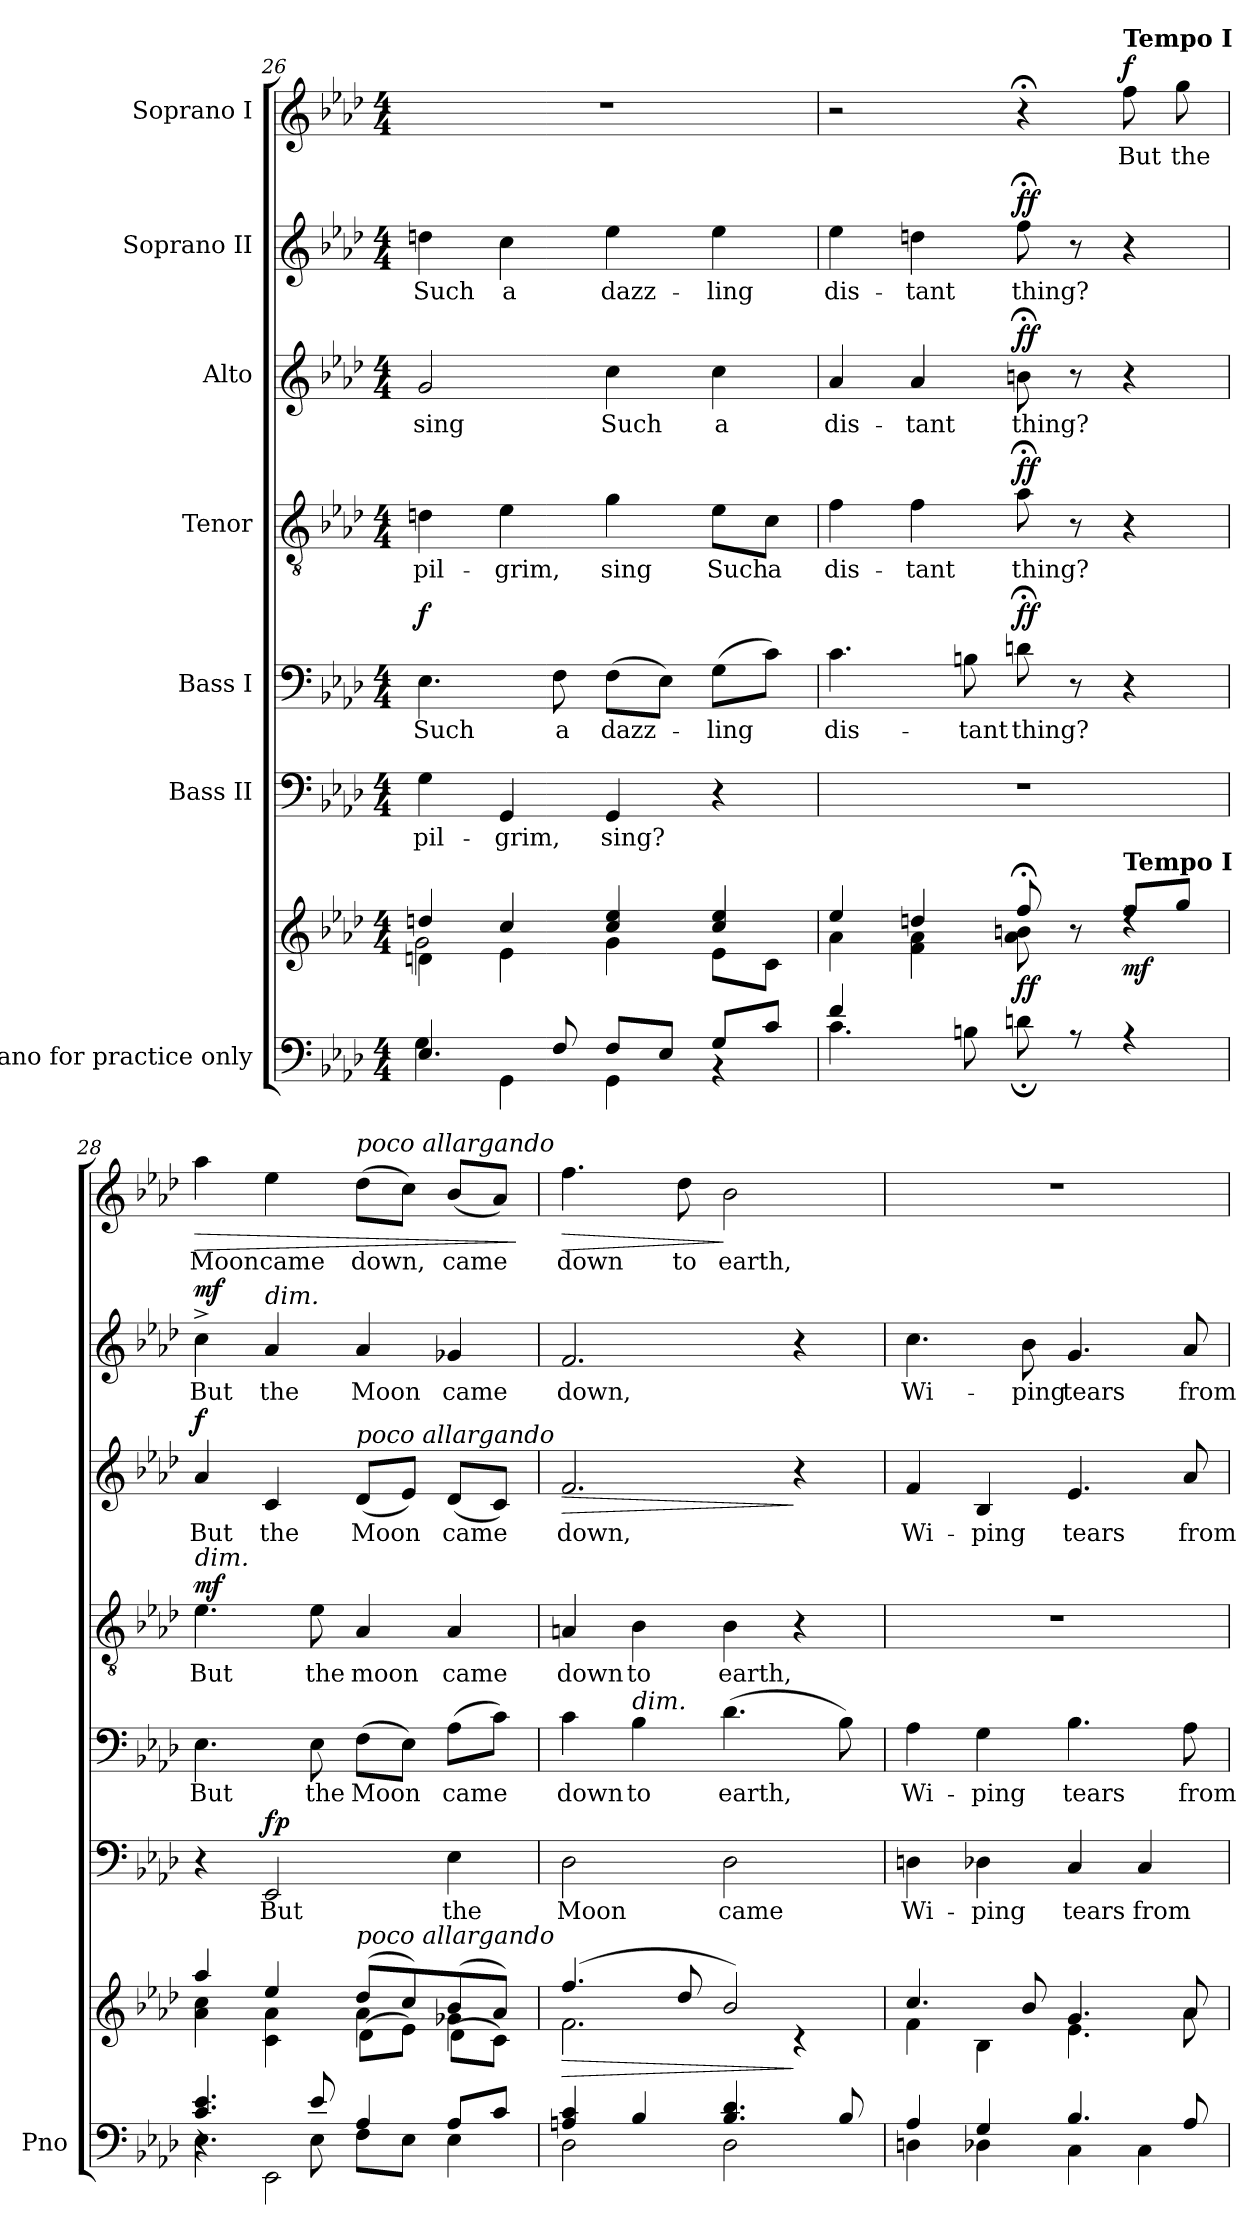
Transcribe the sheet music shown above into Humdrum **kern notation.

**kern	**kern	**dynam	**kern	**text	**dynam	**kern	**text	**dynam	**kern	**text	**dynam	**kern	**text	**dynam	**kern	**text	**dynam	**kern	**text	**dynam
*part7	*part7	*part7	*part6	*part6	*part6	*part5	*part5	*part5	*part4	*part4	*part4	*part3	*part3	*part3	*part2	*part2	*part2	*part1	*part1	*part1
*staff8	*staff7	*staff7/8	*staff6	*staff6	*staff6	*staff5	*staff5	*staff5	*staff4	*staff4	*staff4	*staff3	*staff3	*staff3	*staff2	*staff2	*staff2	*staff1	*staff1	*staff1
*I"Piano for practice only	*	*	*I"Bass II	*	*	*I"Bass I	*	*	*I"Tenor	*	*	*I"Alto	*	*	*I"Soprano II	*	*	*I"Soprano I	*	*
*I'Pno	*	*	*	*	*	*	*	*	*	*	*	*	*	*	*	*	*	*	*	*
*clefF4	*clefG2	*	*clefF4	*	*	*clefF4	*	*	*clefGv2	*	*	*clefG2	*	*	*clefG2	*	*	*clefG2	*	*
*k[b-e-a-d-]	*k[b-e-a-d-]	*	*k[b-e-a-d-]	*	*	*k[b-e-a-d-]	*	*	*k[b-e-a-d-]	*	*	*k[b-e-a-d-]	*	*	*k[b-e-a-d-]	*	*	*k[b-e-a-d-]	*	*
*M4/4	*M4/4	*	*M4/4	*	*	*M4/4	*	*	*M4/4	*	*	*M4/4	*	*	*M4/4	*	*	*M4/4	*	*
=26	=26	=26	=26	=26	=26	=26	=26	=26	=26	=26	=26	=26	=26	=26	=26	=26	=26	=26	=26	=26
*^	*^	*	*	*	*	*	*	*	*	*	*	*	*	*	*	*	*	*	*	*
*	*	*	*^	*	*	*	*	*	*	*	*	*	*	*	*	*	*	*	*	*	*	*
!	!	!	!	!	!	!	!LO:LY:b	!	!	!LO:LY:b	!LO:DY:a	!	!LO:LY:b	!	!	!LO:LY:b	!	!	!LO:LY:b	!	!	!	!
4.E-/	4G\	4ddn/	4dn\	2g\	.	4G\	pil-	.	4.E-\	Such	f	4dn\	pil-	.	2g/	sing	.	4ddn\	Such	.	1r	.	.
!	!	!	!	!	!	!	!LO:LY:b	!	!	!	!	!	!LO:LY:b	!	!	!	!	!	!LO:LY:b	!	!	!	!
.	4GG\	4cc/	4e-\	.	.	4GG/	-grim,	.	.	.	.	4e-\	-grim,	.	.	.	.	4cc\	a	.	.	.	.
!	!	!	!	!	!	!	!	!	!	!LO:LY:b	!	!	!	!	!	!	!	!	!	!	!	!	!
8F/	.	.	.	.	.	.	.	.	8F\	a	.	.	.	.	.	.	.	.	.	.	.	.	.
!	!	!	!	!	!	!	!LO:LY:b	!	!	!LO:LY:b	!	!	!LO:LY:b	!	!	!LO:LY:b	!	!	!LO:LY:b	!	!	!	!
8F/L	4GG\	4cc/ 4ee-/	4g\	2ryy	.	4GG/	sing?	.	(>8F\L	dazz-	.	4g\	sing	.	4cc\	Such	.	4ee-\	dazz-	.	.	.	.
8E-/J	.	.	.	.	.	.	.	.	8E-\J)	.	.	.	.	.	.	.	.	.	.	.	.	.	.
!	!	!	!	!	!	!	!	!	!	!LO:LY:b	!	!	!LO:LY:b	!	!	!LO:LY:b	!	!	!LO:LY:b	!	!	!	!
8G/L	4r	4cc/ 4ee-/	8e-\L	.	.	4r	.	.	(>8G\L	-ling	.	8e-\L	Such	.	4cc\	a	.	4ee-\	-ling	.	.	.	.
!	!	!	!	!	!	!	!	!	!	!	!	!	!LO:LY:b	!	!	!	!	!	!	!	!	!	!
8c/J	.	.	8c\J	.	.	.	.	.	8c\J)	.	.	8c\J	a	.	.	.	.	.	.	.	.	.	.
*	*	*	*v	*v	*	*	*	*	*	*	*	*	*	*	*	*	*	*	*	*	*	*	*
=27	=27	=27	=27	=27	=27	=27	=27	=27	=27	=27	=27	=27	=27	=27	=27	=27	=27	=27	=27	=27	=27	=27
!	!	!	!	!	!	!	!	!	!LO:LY:b	!	!	!LO:LY:b	!	!	!LO:LY:b	!	!	!LO:LY:b	!	!	!	!
4f/	4.c\	4ee-/	4a-\	.	1r	.	.	4.c\	dis-	.	4f\	dis-	.	4a-/	dis-	.	4ee-\	dis-	.	2r	.	.
!	!	!	!	!	!	!	!	!	!	!	!	!LO:LY:b	!	!	!LO:LY:b	!	!	!LO:LY:b	!	!	!	!
4ryy	.	4ddn/	4f\ 4a-\	.	.	.	.	.	.	.	4f\	-tant	.	4a-/	-tant	.	4ddn\	-tant	.	.	.	.
!	!	!	!	!	!	!	!	!	!LO:LY:b	!	!	!	!	!	!	!	!	!	!	!	!	!
.	8Bn\	.	.	.	.	.	.	8Bn\	-tant	.	.	.	.	.	.	.	.	.	.	.	.	.
!	!	!	!	!LO:DY:b	!	!	!	!	!LO:LY:b	!LO:DY:a	!	!LO:LY:b	!LO:DY:a	!	!LO:LY:b	!LO:DY:a	!	!LO:LY:b	!LO:DY:a	!	!	!
2ryy	8dn;<\	8ff;</	8a-\ 8bn\	ff	.	.	.	8dn;<\	thing?	ff	8a-;<\	thing?	ff	8bn;<\	thing?	ff	8ff;<\	thing?	ff	4r;<	.	.
.	8rA	8r	8ryy	.	.	.	.	8r	.	.	8r	.	.	8r	.	.	8r	.	.	.	.	.
!	!	!	!	!	!	!	!	!	!	!	!	!	!	!	!	!	!	!	!	!LO:TX:a:B:t=Tempo I	!	!
!	!	!LO:TX:a:B:t=Tempo I	!	!	!	!	!	!	!	!	!	!	!	!	!	!	!	!	!	!	!	!
!	!	!	!	!LO:DY:b	!	!	!	!	!	!	!	!	!	!	!	!	!	!	!	!	!LO:LY:b	!LO:DY:a
.	4rA	8ff/L	4rdd	mf	.	.	.	4r	.	.	4r	.	.	4r	.	.	4r	.	.	8ff\	But	f
!	!	!	!	!	!	!	!	!	!	!	!	!	!	!	!	!	!	!	!	!	!LO:LY:b	!
.	.	8gg/J	.	.	.	.	.	.	.	.	.	.	.	.	.	.	.	.	.	8gg\	the	.
!!LO:LB:g=z
=28	=28	=28	=28	=28	=28	=28	=28	=28	=28	=28	=28	=28	=28	=28	=28	=28	=28	=28	=28	=28	=28	=28
*	*^	*	*^	*	*	*	*	*	*	*	*	*	*	*	*	*	*	*	*	*	*	*
!	!	!	!	!	!	!	!	!	!	!	!	!	!LO:TX:a:i:t=dim.	!	!	!	!	!	!	!	!	!	!	!
!	!	!	!	!	!	!	!	!	!	!	!LO:LY:b	!LO:DY:a	!	!LO:LY:b	!	!	!LO:LY:b	!	!	!LO:LY:b	!	!	!LO:LY:b	!LO:HP:b
!	!	!	!	!	!	!	!	!	!	!	!	!LO:DY:n=1:a	!	!	!LO:DY:a	!	!	!LO:DY:a	!	!	!LO:DY:a	!	!	!
4.c/ 4.e-/	4r	4.E-\	4aa-/	4a-\ 4cc\	2ryy	.	4r	.	.	4.E-\	But	f other-dynamics	4.e-\	But	mf	4a-/	But	f	4cc^\	But	mf	4aa-\	Moon	>
!	!	!	!	!	!	!	!	!	!	!	!	!	!	!	!	!	!	!	!LO:TX:a:i:t=dim.	!	!	!	!	!
!	!	!	!	!	!	!	!	!LO:LY:b	!LO:DY:a	!	!	!	!	!	!	!	!LO:LY:b	!	!	!LO:LY:b	!	!	!LO:LY:b	!
.	2EE-\	.	4ee-/	4c\ 4a-\	.	.	2EE-/	But	fp	.	.	.	.	.	.	4c/	the	.	4a-/	the	.	4ee-\	came	.
!	!	!	!	!	!	!	!	!	!	!	!LO:LY:b	!	!	!LO:LY:b	!	!	!	!	!	!	!	!	!	!
8e-/	.	8E-\	.	.	.	.	.	.	.	8E-\	the	.	8e-\	the	.	.	.	.	.	.	.	.	.	.
!	!	!	!	!	!	!	!	!	!	!	!	!	!	!	!	!	!	!	!	!	!	!LO:TX:a:i:t=poco allargando	!	!
!	!	!	!	!	!	!	!	!	!	!	!	!	!	!	!	!LO:TX:a:i:t=poco allargando	!	!	!	!	!	!	!	!
!	!	!	!LO:TX:a:i:t=poco allargando	!	!	!	!	!	!	!	!	!	!	!	!	!	!	!	!	!	!	!	!	!
!	!	!	!	!	!	!	!	!	!	!	!LO:LY:b	!	!	!LO:LY:b	!	!	!LO:LY:b	!	!	!LO:LY:b	!	!	!LO:LY:b	!
4A-/	.	8F\L	(>8dd-/L	4a-\	(<8d-\L	.	.	.	.	(>8F\L	Moon	.	4A-/	moon	.	(<8d-/L	Moon	.	4a-/	Moon	.	(>8dd-\L	down,	.
.	.	8E-\J	8cc/)	.	8e-\J)	.	.	.	.	8E-\J)	.	.	.	.	.	8e-/J)	.	.	.	.	.	8cc\J)	.	.
!	!	!	!	!	!	!	!	!LO:LY:b	!	!	!LO:LY:b	!	!	!LO:LY:b	!	!	!LO:LY:b	!	!	!LO:LY:b	!	!	!LO:LY:b	!
8A-/L	4E-\	4ryy	(>8b-/	4g-X\	(<8d-\L	.	4E-\	the	.	(>8A-\L	came	.	4A-/	came	.	(<8d-/L	came	.	4g-X/	came	.	(<8b-/L	came	.
8c/J	.	.	8a-/J)	.	8c\J)	.	.	.	.	8c\J)	.	.	.	.	.	8c/J)	.	.	.	.	.	8a-/J)	.	.
*v	*v	*v	*	*	*	*	*	*	*	*	*	*	*	*	*	*	*	*	*	*	*	*	*	*
*	*v	*v	*v	*	*	*	*	*	*	*	*	*	*	*	*	*	*	*	*	*	*	*
.	.	.	.	.	.	.	.	.	.	.	.	.	.	.	.	.	.	.	.	]
=29	=29	=29	=29	=29	=29	=29	=29	=29	=29	=29	=29	=29	=29	=29	=29	=29	=29	=29	=29	=29
*^	*	*	*	*	*	*	*	*	*	*	*	*	*	*	*	*	*	*	*	*
!	!	!	!LO:HP:b	!	!LO:LY:b	!	!	!LO:LY:b	!	!	!LO:LY:b	!	!	!LO:LY:b	!LO:HP:b	!	!LO:LY:b	!	!	!LO:LY:b	!LO:HP:b
*	*	*^	*	*	*	*	*	*	*	*	*	*	*	*	*	*	*	*	*	*	*
4An/ 4c/	2D-\	(>4.ff/	2.f\	>	2D-\	Moon	.	4c\	down	.	4An/	down	.	2.f/	down,	>	2.f/	down,	.	4.ff\	down	>
!	!	!	!	!	!	!	!	!LO:TX:a:i:t=dim.	!	!	!	!	!	!	!	!	!	!	!	!	!	!
!	!	!	!	!	!	!	!	!	!LO:LY:b	!	!	!LO:LY:b	!	!	!	!	!	!	!	!	!	!
4B-/	.	.	.	.	.	.	.	4B-\	to	.	4B-\	to	.	.	.	.	.	.	.	.	.	.
!	!	!	!	!	!	!	!	!	!	!	!	!	!	!	!	!	!	!	!	!	!LO:LY:b	!
.	.	8dd-/	.	.	.	.	.	.	.	.	.	.	.	.	.	.	.	.	.	8dd-\	to	.
!	!	!	!	!	!	!LO:LY:b	!	!	!LO:LY:b	!	!	!LO:LY:b	!	!	!	!	!	!	!	!	!LO:LY:b	!
4.B-/ 4.d-/	2D-\	2b-/)	.	.	2D-\	came	.	(>4.d-\	earth,	.	4B-\	earth,	.	.	.	.	.	.	.	2b-\	earth,	]
.	.	.	4r	]	.	.	.	.	.	.	4r	.	.	4r	.	]	4r	.	.	.	.	.
8B-/	.	.	.	.	.	.	.	8B-\)	.	.	.	.	.	.	.	.	.	.	.	.	.	.
=30	=30	=30	=30	=30	=30	=30	=30	=30	=30	=30	=30	=30	=30	=30	=30	=30	=30	=30	=30	=30	=30	=30
!	!	!	!	!LO:DY:b	!	!LO:LY:b	!	!	!LO:LY:b	!	!	!	!	!	!LO:LY:b	!	!	!LO:LY:b	!	!	!	!
!	!	!	!	!LO:DY:n=1:b	!	!	!LO:DY:a	!	!	!	!	!	!	!	!	!	!	!	!	!	!	!
!	!	!	!	!	!	!	!LO:DY:n=1:a	!	!	!LO:DY:a	!	!	!	!	!	!	!	!	!	!	!	!
!	!	!	!	!	!	!	!	!	!	!LO:DY:n=1:a	!	!	!	!	!	!LO:DY:a	!	!	!	!	!	!
!	!	!	!	!	!	!	!	!	!	!	!	!	!	!	!	!LO:DY:n=1:a	!	!	!LO:DY:a	!	!	!
!	!	!	!	!	!	!	!	!	!	!	!	!	!	!	!	!	!	!	!LO:DY:n=1:a	!	!	!
4A-/	4Dn\	4.cc/	4f\	p other-dynamics	4Dn\	Wi-	p other-dynamics	4A-\	Wi-	p other-dynamics	1r	.	.	4f/	Wi-	p other-dynamics	4.cc\	Wi-	p other-dynamics	1r	.	.
!	!	!	!	!	!	!LO:LY:b	!	!	!LO:LY:b	!	!	!	!	!	!LO:LY:b	!	!	!	!	!	!	!
4G/	4D-X\	.	4B-\	.	4D-X\	-ping	.	4G\	-ping	.	.	.	.	4B-/	-ping	.	.	.	.	.	.	.
!	!	!	!	!	!	!	!	!	!	!	!	!	!	!	!	!	!	!LO:LY:b	!	!	!	!
.	.	8b-/	.	.	.	.	.	.	.	.	.	.	.	.	.	.	8b-\	-ping	.	.	.	.
!	!	!	!	!	!	!LO:LY:b	!	!	!LO:LY:b	!	!	!	!	!	!LO:LY:b	!	!	!LO:LY:b	!	!	!	!
4.B-/	4C\	4.g/	4.e-\	.	4C/	tears	.	4.B-\	tears	.	.	.	.	4.e-/	tears	.	4.g/	tears	.	.	.	.
!	!	!	!	!	!	!LO:LY:b	!	!	!	!	!	!	!	!	!	!	!	!	!	!	!	!
.	4C\	.	.	.	4C/	from	.	.	.	.	.	.	.	.	.	.	.	.	.	.	.	.
!	!	!	!	!	!	!	!	!	!LO:LY:b	!	!	!	!	!	!LO:LY:b	!	!	!LO:LY:b	!	!	!	!
8A-/	.	8a-/	8a-\	.	.	.	.	8A-\	from	.	.	.	.	8a-/	from	.	8a-/	from	.	.	.	.
*v	*v	*	*	*	*	*	*	*	*	*	*	*	*	*	*	*	*	*	*	*	*	*
*	*v	*v	*	*	*	*	*	*	*	*	*	*	*	*	*	*	*	*	*	*	*
=	=	=	=	=	=	=	=	=	=	=	=	=	=	=	=	=	=	=	=	=
*-	*-	*-	*-	*-	*-	*-	*-	*-	*-	*-	*-	*-	*-	*-	*-	*-	*-	*-	*-	*-
